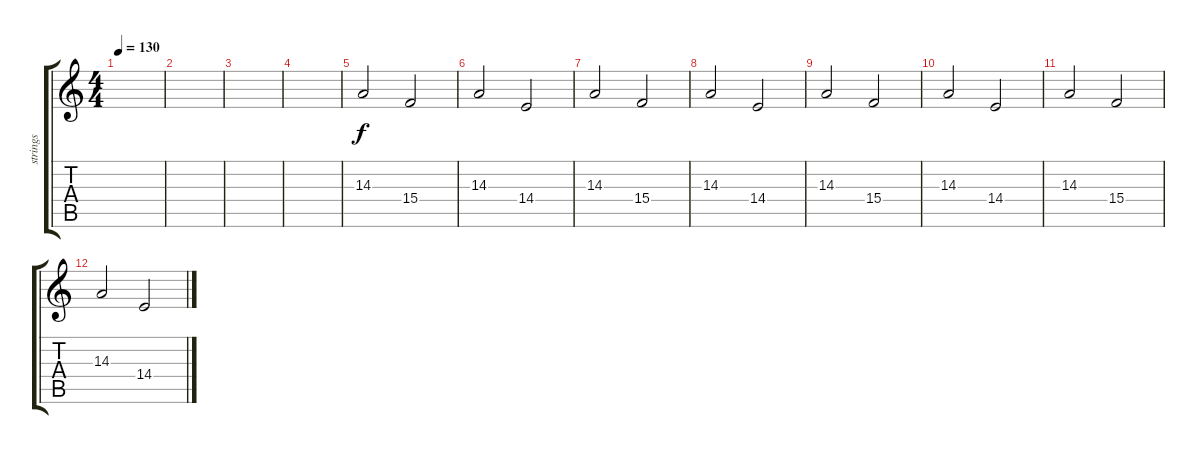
\track ("strings" "strings") {instrument tremolostrings}
\staff {score tabs}
\tuning (E4 B3 G3 D3 A2 E2) {hide}
\ts (4 4)
\tempo 130
\clef g2
\ks c
|
|
|
|
14.3.2 15.4.2 |
14.3.2 14.4.2 |
14.3.2 15.4.2 |
14.3.2 14.4.2 |
14.3.2 15.4.2 |
14.3.2 14.4.2 |
14.3.2 15.4.2 |
14.3.2 14.4.2
